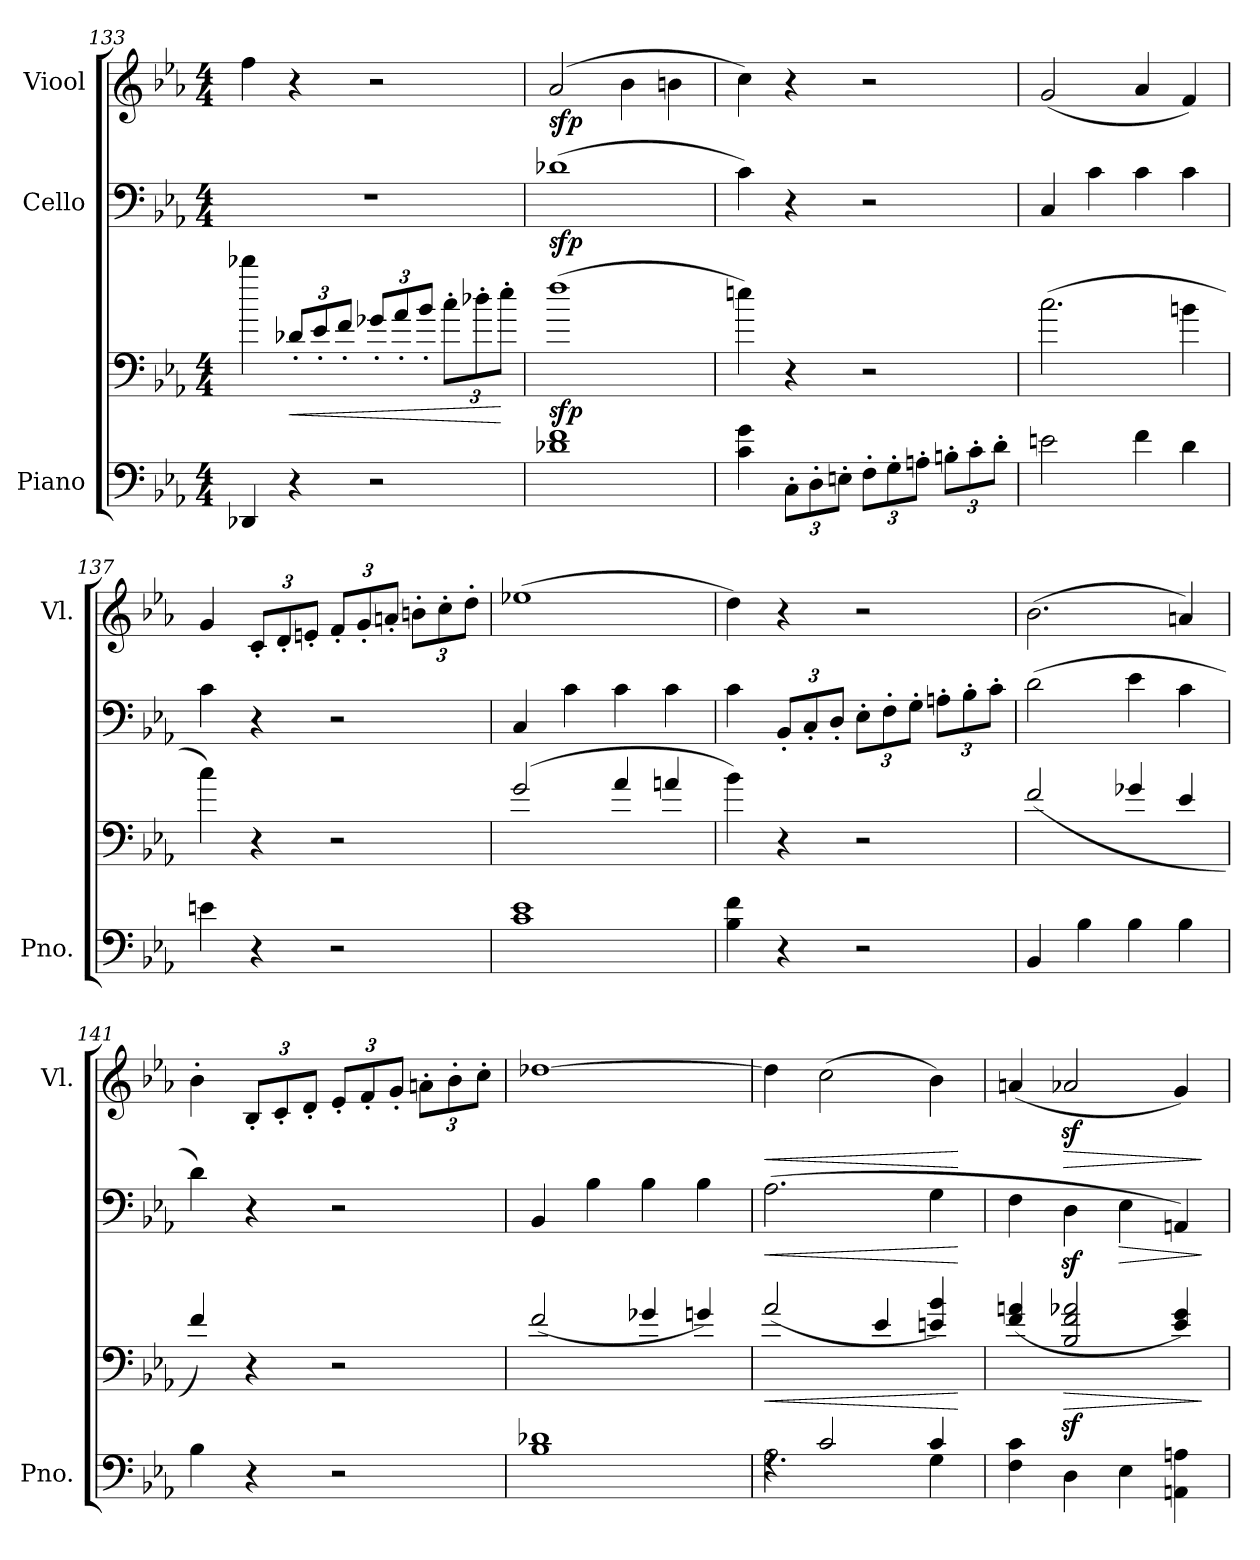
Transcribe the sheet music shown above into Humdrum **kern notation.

**kern	**kern	**dynam	**kern	**dynam	**kern	**dynam
*part3	*part3	*part3	*part2	*part2	*part1	*part1
*staff4	*staff3	*staff3/4	*staff2	*staff2	*staff1	*staff1
*I"Piano	*	*	*I"Cello	*	*I"Viool	*
*I'Pno.	*	*	*	*	*I'Vl.	*
!!LO:LB:g=z
*clefF4	*clefF4	*	*clefF4	*	*clefG2	*
*k[b-e-a-]	*k[b-e-a-]	*	*k[b-e-a-]	*	*k[b-e-a-]	*
*M4/4	*M4/4	*	*M4/4	*	*M4/4	*
=133	=133	=133	=133	=133	=133	=133
4DD-X/	4ddd-X\	.	1r	.	4ff\	.
*	*Xbrackettup	*	*	*	*	*
!	!	!LO:HP:b	!	!	!	!
4r	12d-X'/L	<	.	.	4r	.
.	12e-'/	.	.	.	.	.
.	12f'/J	.	.	.	.	.
2r	12g-X'/L	.	.	.	2r	.
.	12a-'/	.	.	.	.	.
.	12b-'/J	.	.	.	.	.
.	12cc'\L	.	.	.	.	.
.	12dd-X'\	.	.	.	.	.
.	12ee-'\J	[	.	.	.	.
=134	=134	=134	=134	=134	=134	=134
!	!	!LO:DY:b	!	!LO:DY:b	!	!LO:DY:b
1d-X 1f	(>1ff	sfp	(>1d-X	sfp	(>2a-/	sfp
.	.	.	.	.	4b-\	.
.	.	.	.	.	4bn\	.
=135	=135	=135	=135	=135	=135	=135
4c\ 4g\	4een\)	.	4c\)	.	4cc\)	.
*Xbrackettup	*	*	*	*	*	*
12C'\L	4r	.	4r	.	4r	.
12D'\	.	.	.	.	.	.
12En'\J	.	.	.	.	.	.
12F'\L	2r	.	2r	.	2r	.
12G'\	.	.	.	.	.	.
12An'\J	.	.	.	.	.	.
12Bn'\L	.	.	.	.	.	.
12c'\	.	.	.	.	.	.
12d'\J	.	.	.	.	.	.
=136	=136	=136	=136	=136	=136	=136
2en\	(>2.cc\	.	4C/	.	(<2g/	.
.	.	.	4c\	.	.	.
4f\	.	.	4c\	.	4a-/	.
4d\	4bn\	.	4c\	.	4f/)	.
!!LO:PB:g=z
=137	=137	=137	=137	=137	=137	=137
4en\	4cc\)	.	4c\	.	4g/	.
*	*	*	*	*	*Xbrackettup	*
4r	4r	.	4r	.	12c'/L	.
.	.	.	.	.	12d'/	.
.	.	.	.	.	12en'/J	.
2r	2r	.	2r	.	12f'/L	.
.	.	.	.	.	12g'/	.
.	.	.	.	.	12an'/J	.
.	.	.	.	.	12bn'\L	.
.	.	.	.	.	12cc'\	.
.	.	.	.	.	12dd'\J	.
=138	=138	=138	=138	=138	=138	=138
1c 1e-	(<2g/	.	4C/	.	(>1ee-X	.
.	.	.	4c\	.	.	.
.	4a-/	.	4c\	.	.	.
.	4an/	.	4c\	.	.	.
=139	=139	=139	=139	=139	=139	=139
4B-\ 4f\	4b-\)	.	4c\	.	4dd\)	.
*	*	*	*Xbrackettup	*	*	*
4r	4r	.	12BB-'/L	.	4r	.
.	.	.	12C'/	.	.	.
.	.	.	12D'/J	.	.	.
2r	2r	.	12E-'\L	.	2r	.
.	.	.	12F'\	.	.	.
.	.	.	12G'\J	.	.	.
.	.	.	12An'\L	.	.	.
.	.	.	12B-'\	.	.	.
.	.	.	12c'\J	.	.	.
=140	=140	=140	=140	=140	=140	=140
4BB-/	(<2f/	.	(>2d\	.	(>2.b-\	.
4B-\	.	.	.	.	.	.
4B-\	4g-X/	.	4e-\	.	.	.
4B-\	4e-/	.	4c\	.	4an/)	.
!!LO:LB:g=z
=141	=141	=141	=141	=141	=141	=141
4B-\	4f/)	.	4d\)	.	4b-'\	.
4r	4r	.	4r	.	12B-'/L	.
.	.	.	.	.	12c'/	.
.	.	.	.	.	12d'/J	.
2r	2r	.	2r	.	12e-'/L	.
.	.	.	.	.	12f'/	.
.	.	.	.	.	12g'/J	.
.	.	.	.	.	12an'\L	.
.	.	.	.	.	12b-'\	.
.	.	.	.	.	12cc'\J	.
=142	=142	=142	=142	=142	=142	=142
1B- 1d-X	(<2f/	.	4BB-/	.	[1dd-X	.
.	.	.	4B-\	.	.	.
.	4g-X/	.	4B-\	.	.	.
.	4gn/)	.	4B-\	.	.	.
=143	=143	=143	=143	=143	=143	=143
*^	*	*	*	*	*	*
!	!	!	!LO:HP:b	!	!LO:HP:b	!	!LO:HP:b
4rF	2.A-\	(<2a-/	<	(>2.A-\	<	4dd-\]	<
2c/	.	.	.	.	.	(>2cc\	.
.	.	4e-/	.	.	.	.	.
4c/	4G\	4en/ 4b-/)	.	4G\	.	4b-\)	.
*v	*v	*	*	*	*	*	*
.	.	[	.	[	.	[
=144	=144	=144	=144	=144	=144	=144
4F\ 4c\	(<4f/ 4an/	.	4F\	.	(<4an/	.
!	!	!LO:HP:b	!	!	!	!LO:HP:b
4D\	2B-/z< 2f/z< 2a-X/z<	>	4Dz<\	.	2a-Xz</	>
!	!	!	!	!LO:HP:b	!	!
4E-\	.	.	4E-\	>	.	.
4AAn\ 4An\	4e-/ 4g/)	.	4AAn/)	.	4g/)	.
.	.	]	.	]	.	]
=	=	=	=	=	=	=
*-	*-	*-	*-	*-	*-	*-
